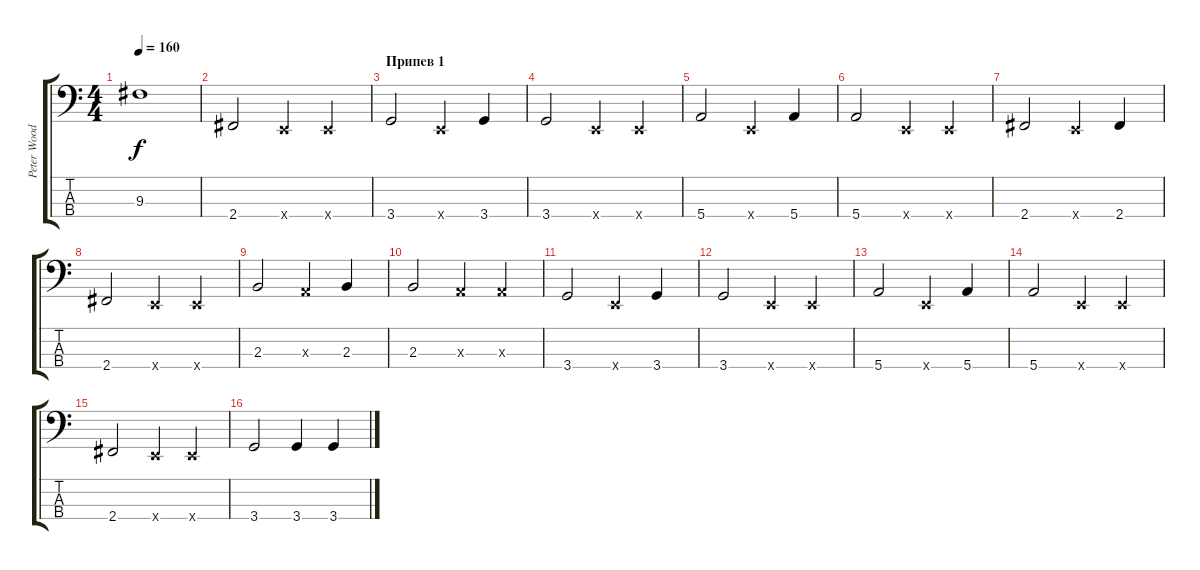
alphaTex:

\track ("Peter Woodrobe" "Peter Wood") {instrument electricbassfinger}
\staff {score tabs}
\tuning (G2 D2 A1 E1) {hide}
\ts (4 4)
\tempo 160
\clef f4
\ks c
9.3.1{dy f} |
2.4.2 0.4{x}.4 0.4{x}.4 |
\section ("" "Припев 1")
3.4.2 0.4{x}.4 3.4.4 |
3.4.2 0.4{x}.4 0.4{x}.4 |
5.4.2 0.4{x}.4 5.4.4 |
5.4.2 0.4{x}.4 0.4{x}.4 |
2.4.2 0.4{x}.4 2.4.4 |
2.4.2 0.4{x}.4 0.4{x}.4 |
2.3.2 0.3{x}.4 2.3.4 |
2.3.2 0.3{x}.4 0.3{x}.4 |
3.4.2 0.4{x}.4 3.4.4 |
3.4.2 0.4{x}.4 0.4{x}.4 |
5.4.2 0.4{x}.4 5.4.4 |
5.4.2 0.4{x}.4 0.4{x}.4 |
2.4.2 0.4{x}.4 0.4{x}.4 |
3.4.2 3.4.4 3.4.4
